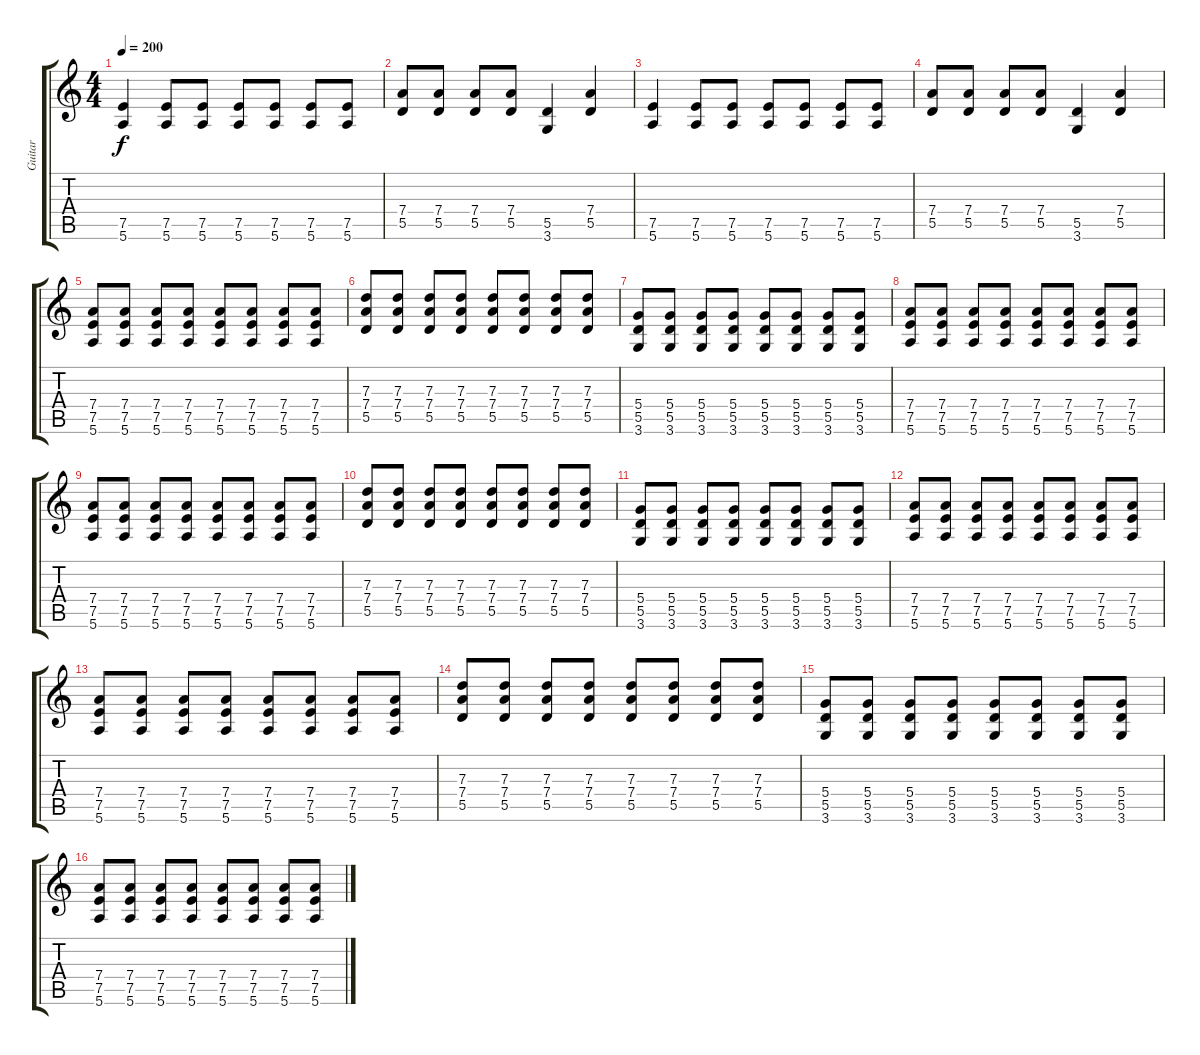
\track ("Guitar" "Guitar") {instrument distortionguitar}
\staff {score tabs}
\tuning (E4 B3 G3 D3 A2 E2) {hide}
\ts (4 4)
\tempo 200
\clef g2
\ks c
(7.5 5.6).4{dy f} (7.5 5.6).8 (7.5 5.6).8 (7.5 5.6).8 (7.5 5.6).8 (7.5 5.6).8 (7.5 5.6).8 |
(7.4 5.5).8 (7.4 5.5).8 (7.4 5.5).8 (7.4 5.5).8 (5.5 3.6).4 (7.4 5.5).4 |
(7.5 5.6).4 (7.5 5.6).8 (7.5 5.6).8 (7.5 5.6).8 (7.5 5.6).8 (7.5 5.6).8 (7.5 5.6).8 |
(7.4 5.5).8 (7.4 5.5).8 (7.4 5.5).8 (7.4 5.5).8 (5.5 3.6).4 (7.4 5.5).4 |
(7.4 7.5 5.6).8 (7.4 7.5 5.6).8 (7.4 7.5 5.6).8 (7.4 7.5 5.6).8 (7.4 7.5 5.6).8 (7.4 7.5 5.6).8 (7.4 7.5 5.6).8 (7.4 7.5 5.6).8 |
(7.3 7.4 5.5).8 (7.3 7.4 5.5).8 (7.3 7.4 5.5).8 (7.3 7.4 5.5).8 (7.3 7.4 5.5).8 (7.3 7.4 5.5).8 (7.3 7.4 5.5).8 (7.3 7.4 5.5).8 |
(5.4 5.5 3.6).8 (5.4 5.5 3.6).8 (5.4 5.5 3.6).8 (5.4 5.5 3.6).8 (5.4 5.5 3.6).8 (5.4 5.5 3.6).8 (5.4 5.5 3.6).8 (5.4 5.5 3.6).8 |
(7.4 7.5 5.6).8 (7.4 7.5 5.6).8 (7.4 7.5 5.6).8 (7.4 7.5 5.6).8 (7.4 7.5 5.6).8 (7.4 7.5 5.6).8 (7.4 7.5 5.6).8 (7.4 7.5 5.6).8 |
(7.4 7.5 5.6).8 (7.4 7.5 5.6).8 (7.4 7.5 5.6).8 (7.4 7.5 5.6).8 (7.4 7.5 5.6).8 (7.4 7.5 5.6).8 (7.4 7.5 5.6).8 (7.4 7.5 5.6).8 |
(7.3 7.4 5.5).8 (7.3 7.4 5.5).8 (7.3 7.4 5.5).8 (7.3 7.4 5.5).8 (7.3 7.4 5.5).8 (7.3 7.4 5.5).8 (7.3 7.4 5.5).8 (7.3 7.4 5.5).8 |
(5.4 5.5 3.6).8 (5.4 5.5 3.6).8 (5.4 5.5 3.6).8 (5.4 5.5 3.6).8 (5.4 5.5 3.6).8 (5.4 5.5 3.6).8 (5.4 5.5 3.6).8 (5.4 5.5 3.6).8 |
(7.4 7.5 5.6).8 (7.4 7.5 5.6).8 (7.4 7.5 5.6).8 (7.4 7.5 5.6).8 (7.4 7.5 5.6).8 (7.4 7.5 5.6).8 (7.4 7.5 5.6).8 (7.4 7.5 5.6).8 |
(7.4 7.5 5.6).8 (7.4 7.5 5.6).8 (7.4 7.5 5.6).8 (7.4 7.5 5.6).8 (7.4 7.5 5.6).8 (7.4 7.5 5.6).8 (7.4 7.5 5.6).8 (7.4 7.5 5.6).8 |
(7.3 7.4 5.5).8 (7.3 7.4 5.5).8 (7.3 7.4 5.5).8 (7.3 7.4 5.5).8 (7.3 7.4 5.5).8 (7.3 7.4 5.5).8 (7.3 7.4 5.5).8 (7.3 7.4 5.5).8 |
(5.4 5.5 3.6).8 (5.4 5.5 3.6).8 (5.4 5.5 3.6).8 (5.4 5.5 3.6).8 (5.4 5.5 3.6).8 (5.4 5.5 3.6).8 (5.4 5.5 3.6).8 (5.4 5.5 3.6).8 |
(7.4 7.5 5.6).8 (7.4 7.5 5.6).8 (7.4 7.5 5.6).8 (7.4 7.5 5.6).8 (7.4 7.5 5.6).8 (7.4 7.5 5.6).8 (7.4 7.5 5.6).8 (7.4 7.5 5.6).8
